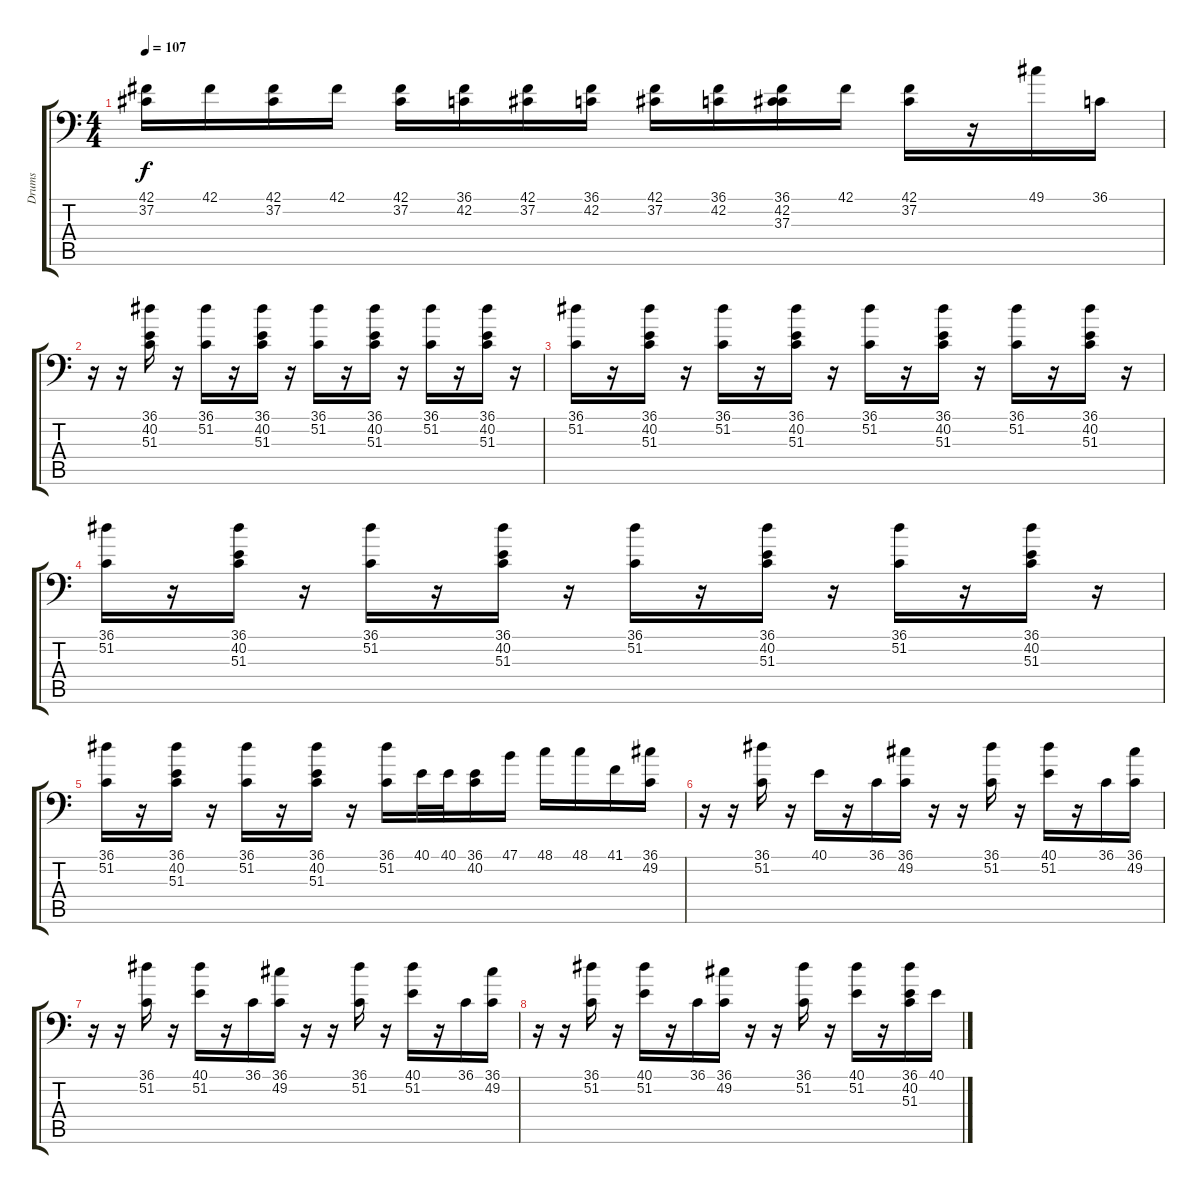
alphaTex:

\track ("Drums" "Drums") {instrument acousticgrandpiano}
\staff {score tabs}
\tuning (C-1 C-1 C-1 C-1 C-1 C-1) {hide}
\ts (4 4)
\tempo 107
\clef f4
\ks c
(42.1 37.2).16{dy f} 42.1.16 (42.1 37.2).16 42.1.16 (42.1 37.2).16 (36.1 42.2).16 (42.1 37.2).16 (36.1 42.2).16 (42.1 37.2).16 (36.1 42.2).16 (36.1 42.2 37.3).16 42.1.16 (42.1 37.2).16 r.16 49.1.16 36.1.16 |
r.16 r.16 (36.1 40.2 51.3).16 r.16 (36.1 51.2).16 r.16 (36.1 40.2 51.3).16 r.16 (36.1 51.2).16 r.16 (36.1 40.2 51.3).16 r.16 (36.1 51.2).16 r.16 (36.1 40.2 51.3).16 r.16 |
(36.1 51.2).16 r.16 (36.1 40.2 51.3).16 r.16 (36.1 51.2).16 r.16 (36.1 40.2 51.3).16 r.16 (36.1 51.2).16 r.16 (36.1 40.2 51.3).16 r.16 (36.1 51.2).16 r.16 (36.1 40.2 51.3).16 r.16 |
(36.1 51.2).16 r.16 (36.1 40.2 51.3).16 r.16 (36.1 51.2).16 r.16 (36.1 40.2 51.3).16 r.16 (36.1 51.2).16 r.16 (36.1 40.2 51.3).16 r.16 (36.1 51.2).16 r.16 (36.1 40.2 51.3).16 r.16 |
(36.1 51.2).16 r.16 (36.1 40.2 51.3).16 r.16 (36.1 51.2).16 r.16 (36.1 40.2 51.3).16 r.16 (36.1 51.2).16 40.1.32 40.1.32 (36.1 40.2).16 47.1.16 48.1.16 48.1.16 41.1.16 (36.1 49.2).16 |
r.16 r.16 (36.1 51.2).16 r.16 40.1.16 r.16 36.1.16 (36.1 49.2).16 r.16 r.16 (36.1 51.2).16 r.16 (40.1 51.2).16 r.16 36.1.16 (36.1 49.2).16 |
r.16 r.16 (36.1 51.2).16 r.16 (40.1 51.2).16 r.16 36.1.16 (36.1 49.2).16 r.16 r.16 (36.1 51.2).16 r.16 (40.1 51.2).16 r.16 36.1.16 (36.1 49.2).16 |
r.16 r.16 (36.1 51.2).16 r.16 (40.1 51.2).16 r.16 36.1.16 (36.1 49.2).16 r.16 r.16 (36.1 51.2).16 r.16 (40.1 51.2).16 r.16 (36.1 40.2 51.3).16 40.1.16
